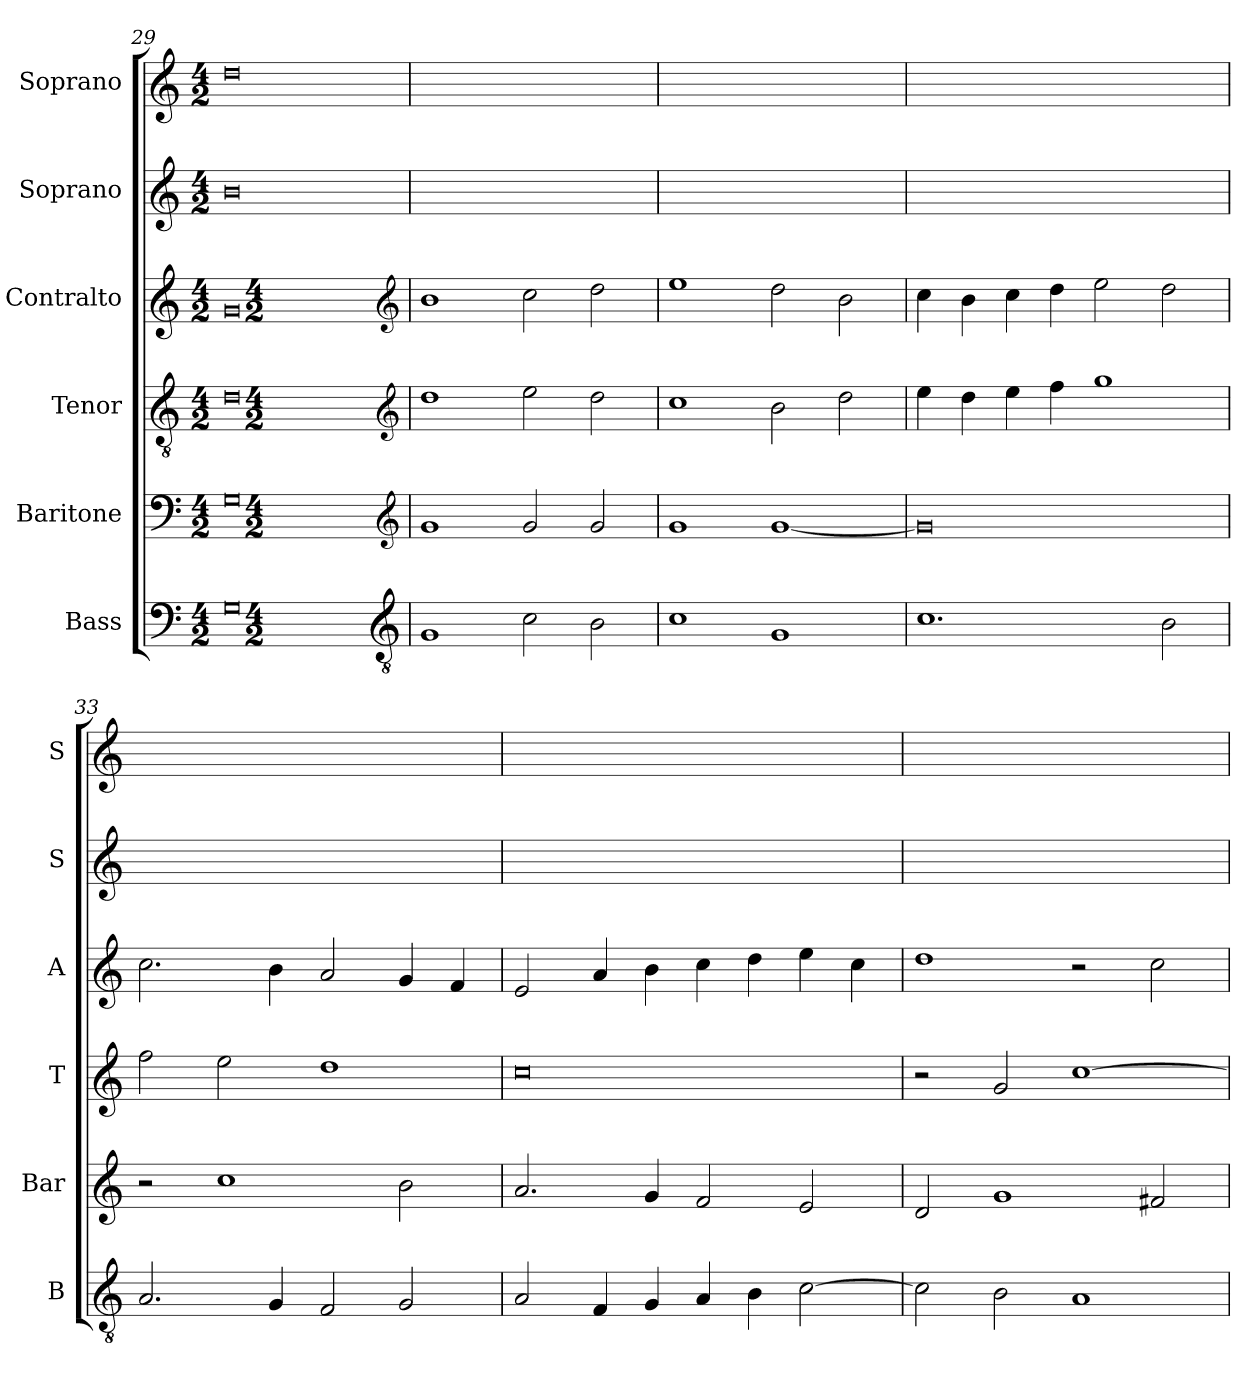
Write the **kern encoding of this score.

**kern	**kern	**kern	**kern	**kern	**kern
*part6	*part5	*part4	*part3	*part2	*part1
*staff6	*staff5	*staff4	*staff3	*staff2	*staff1
*I"Bass	*I"Baritone	*I"Tenor	*I"Contralto	*I"Soprano	*I"Soprano
*I'B	*I'Bar	*I'T	*I'A	*I'S	*I'S
*clefF4	*clefF4	*clefGv2	*clefG2	*clefG2	*clefG2
*k[]	*k[]	*k[]	*k[]	*k[]	*k[]
*G:mix	*G:mix	*G:mix	*G:mix	*G:mix	*G:mix
*M4/2	*M4/2	*M4/2	*M4/2	*M4/2	*M4/2
=29	=29	=29	=29	=29	=29
0G	0G	0d	0g	0b	0dd
*clefGv2	*clefG2	*clefG2	*clefG2	*	*
*k[]	*k[]	*k[]	*k[]	*	*
*G:mix	*G:mix	*G:mix	*G:mix	*	*
*M4/2	*M4/2	*M4/2	*M4/2	*	*
=30	=30	=30	=30	=30	=30
1G	1g	1dd	1b	0ryy	0ryy
2c	2g	2ee	2cc	.	.
2B	2g	2dd	2dd	.	.
=31	=31	=31	=31	=31	=31
1c	1g	1cc	1ee	0ryy	0ryy
1G	[1g	2b	2dd	.	.
.	.	2dd	2b	.	.
=32	=32	=32	=32	=32	=32
1.c	0g]	4ee	4cc	0ryy	0ryy
.	.	4dd	4b	.	.
.	.	4ee	4cc	.	.
.	.	4ff	4dd	.	.
.	.	1gg	2ee	.	.
2B	.	.	2dd	.	.
=33	=33	=33	=33	=33	=33
2.A	2r	2ff	2.cc	0ryy	0ryy
.	1cc	2ee	.	.	.
4G	.	.	4b	.	.
2F	.	1dd	2a	.	.
2G	2b	.	4g	.	.
.	.	.	4f	.	.
=34	=34	=34	=34	=34	=34
2A	2.a	0cc	2e	0ryy	0ryy
4F	.	.	4a	.	.
4G	4g	.	4b	.	.
4A	2f	.	4cc	.	.
4B	.	.	4dd	.	.
[2c	2e	.	4ee	.	.
.	.	.	4cc	.	.
=35	=35	=35	=35	=35	=35
2c]	2d	2r	1dd	0ryy	0ryy
2B	1g	2g	.	.	.
1A	.	[1cc	2r	.	.
.	2f#X	.	2cc	.	.
=	=	=	=	=	=
*-	*-	*-	*-	*-	*-
